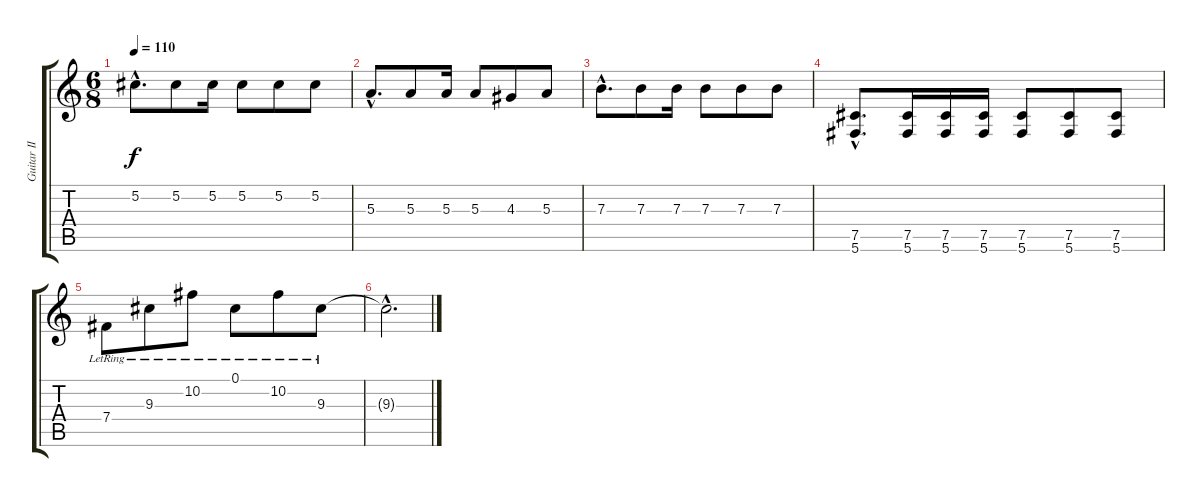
\track ("Guitar II [Johansson]" "Guitar II ") {instrument distortionguitar}
\staff {score tabs}
\tuning (Db4 Ab3 E3 B2 Gb2 Db2) {hide}
\ts (6 8)
\tempo 110
\clef g2
\ks c
5.2{hac}.8{d dy f} 5.2.8 5.2.16 5.2.8 5.2.8 5.2.8 |
5.3{hac}.8{d} 5.3.8 5.3.16 5.3.8 4.3.8 5.3.8 |
7.3{hac}.8{d} 7.3.8 7.3.16 7.3.8 7.3.8 7.3.8 |
(7.5{hac} 5.6{hac}).8{d} (7.5 5.6).16 (7.5 5.6).16 (7.5 5.6).16 (7.5 5.6).8 (7.5 5.6).8 (7.5 5.6).8 |
7.4{lr}.8{instrument electricguitarjazz} 9.3{lr}.8 10.2{lr}.8 0.1{lr}.8 10.2{lr}.8 9.3{lr}.8 |
9.3{hac t}.2{d}
